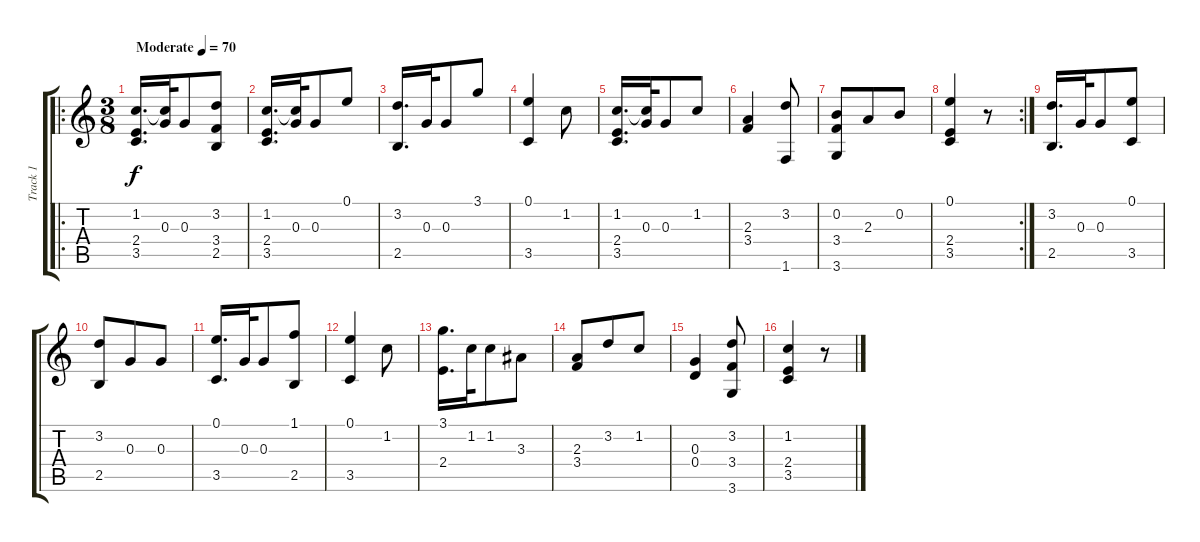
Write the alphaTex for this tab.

\track ("Track 1" "Track 1") {instrument acousticguitarnylon}
\staff {score tabs}
\tuning (E4 B3 G3 D3 A2 E2) {hide}
\ro
\ts (3 8)
\tempo (70 "Moderate")
\clef g2
\ks c
(1.2 2.4 3.5).16{d dy f instrument acousticguitarnylon} (1.2{t} 0.3).32 0.3.8 (3.2 3.4 2.5).8 |
(1.2 2.4 3.5).16{d} (1.2{t} 0.3).32 0.3.8 0.1.8 |
(3.2 2.5).16{d} 0.3.32 0.3.8 3.1.8 |
(0.1 3.5).4 1.2.8 |
(1.2 2.4 3.5).16{d} (1.2{t} 0.3).32 0.3.8 1.2.8 |
(2.3 3.4).4 (3.2 1.6).8 |
(0.2 3.4 3.6).8 2.3.8 0.2.8 |
\rc 2
(0.1 2.4 3.5).4 r.8 |
(3.2 2.5).16{d} 0.3.32 0.3.8 (0.1 3.5).8 |
(3.2 2.5).8 0.3.8 0.3.8 |
(0.1 3.5).16{d} 0.3.32 0.3.8 (1.1 2.5).8 |
(0.1 3.5).4 1.2.8 |
(3.1 2.4).16{d} 1.2.32 1.2.8 3.3.8 |
(2.3 3.4).8 3.2.8 1.2.8 |
(0.3 0.4).4 (3.2 3.4 3.6).8 |
(1.2 2.4 3.5).4 r.8
